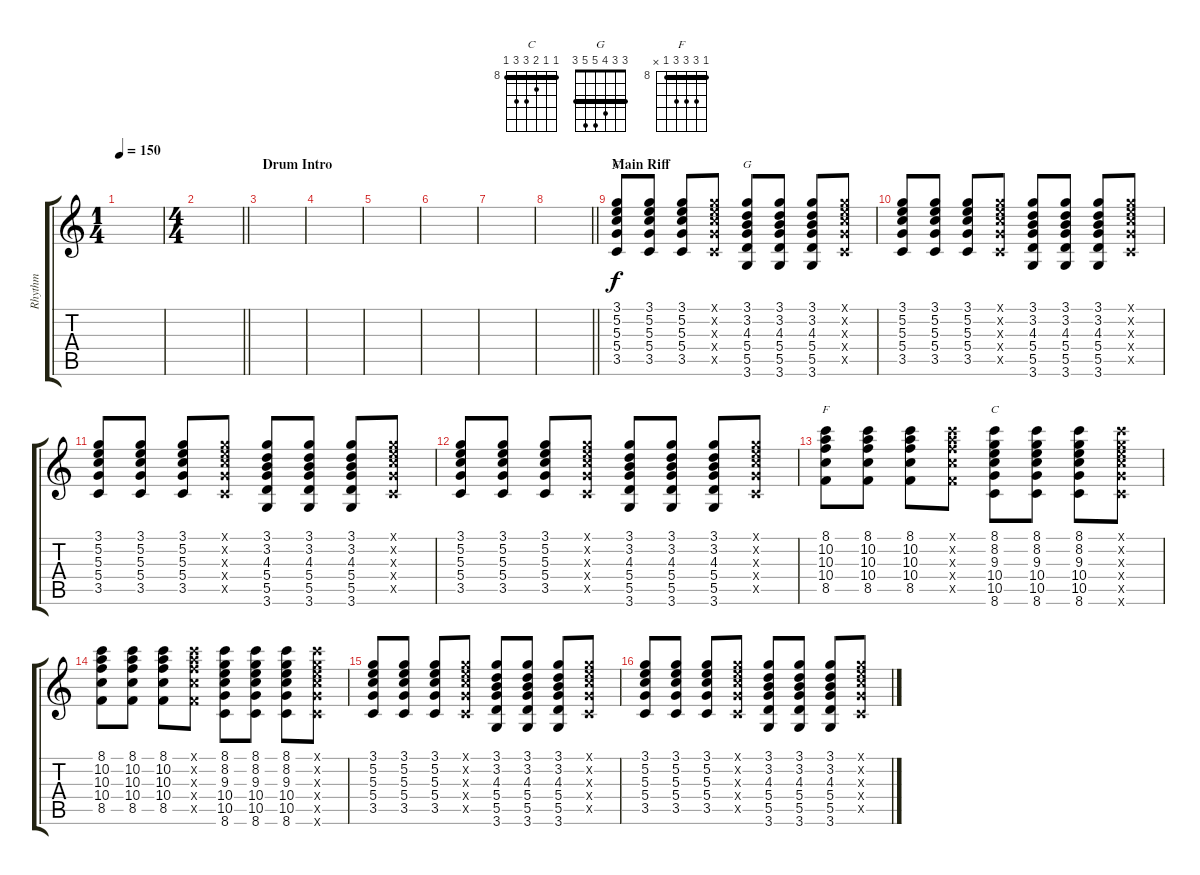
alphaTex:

\track ("Rhythm" "Rhythm") {instrument electricguitarjazz}
\staff {score tabs}
\tuning (E4 B3 G3 D3 A2 E2) {hide}
\chord ("C" 3 5 5 5 3 x) {barre 3}
\chord ("G" 3 3 4 5 5 3) {barre 3}
\chord ("F" 8 10 10 10 8 x) {firstfret 8 barre 8}
\chord ("C" 8 8 9 10 10 8) {firstfret 8 barre 8}
\ts (1 4)
\tempo 150
\clef g2
\ks c
|
\ts (4 4)
\barLineRight lightlight
|
\section ("" "Drum Intro")
|
|
|
|
|
\barLineRight lightlight
|
\section ("" "Main Riff")
(3.1 5.2 5.3 5.4 3.5).8{ch "C"} (3.1 5.2 5.3 5.4 3.5).8 (3.1 5.2 5.3 5.4 3.5).8 (3.1{x} 5.2{x} 5.3{x} 5.4{x} 3.5{x}).8 (3.1 3.2 4.3 5.4 5.5 3.6).8{ch "G"} (3.1 3.2 4.3 5.4 5.5 3.6).8 (3.1 3.2 4.3 5.4 5.5 3.6).8 (3.1{x} 5.2{x} 5.3{x} 5.4{x} 3.5{x}).8 |
(3.1 5.2 5.3 5.4 3.5).8 (3.1 5.2 5.3 5.4 3.5).8 (3.1 5.2 5.3 5.4 3.5).8 (3.1{x} 5.2{x} 5.3{x} 5.4{x} 3.5{x}).8 (3.1 3.2 4.3 5.4 5.5 3.6).8 (3.1 3.2 4.3 5.4 5.5 3.6).8 (3.1 3.2 4.3 5.4 5.5 3.6).8 (3.1{x} 5.2{x} 5.3{x} 5.4{x} 3.5{x}).8 |
(3.1 5.2 5.3 5.4 3.5).8 (3.1 5.2 5.3 5.4 3.5).8 (3.1 5.2 5.3 5.4 3.5).8 (3.1{x} 5.2{x} 5.3{x} 5.4{x} 3.5{x}).8 (3.1 3.2 4.3 5.4 5.5 3.6).8 (3.1 3.2 4.3 5.4 5.5 3.6).8 (3.1 3.2 4.3 5.4 5.5 3.6).8 (3.1{x} 5.2{x} 5.3{x} 5.4{x} 3.5{x}).8 |
(3.1 5.2 5.3 5.4 3.5).8 (3.1 5.2 5.3 5.4 3.5).8 (3.1 5.2 5.3 5.4 3.5).8 (3.1{x} 5.2{x} 5.3{x} 5.4{x} 3.5{x}).8 (3.1 3.2 4.3 5.4 5.5 3.6).8 (3.1 3.2 4.3 5.4 5.5 3.6).8 (3.1 3.2 4.3 5.4 5.5 3.6).8 (3.1{x} 5.2{x} 5.3{x} 5.4{x} 3.5{x}).8 |
(8.1 10.2 10.3 10.4 8.5).8{ch "F"} (8.1 10.2 10.3 10.4 8.5).8 (8.1 10.2 10.3 10.4 8.5).8 (8.1{x} 10.2{x} 10.3{x} 10.4{x} 8.5{x}).8 (8.1 8.2 9.3 10.4 10.5 8.6).8{ch "C"} (8.1 8.2 9.3 10.4 10.5 8.6).8 (8.1 8.2 9.3 10.4 10.5 8.6).8 (8.1{x} 8.2{x} 9.3{x} 10.4{x} 10.5{x} 8.6{x}).8 |
(8.1 10.2 10.3 10.4 8.5).8 (8.1 10.2 10.3 10.4 8.5).8 (8.1 10.2 10.3 10.4 8.5).8 (8.1{x} 10.2{x} 10.3{x} 10.4{x} 8.5{x}).8 (8.1 8.2 9.3 10.4 10.5 8.6).8 (8.1 8.2 9.3 10.4 10.5 8.6).8 (8.1 8.2 9.3 10.4 10.5 8.6).8 (8.1{x} 8.2{x} 9.3{x} 10.4{x} 10.5{x} 8.6{x}).8 |
(3.1 5.2 5.3 5.4 3.5).8 (3.1 5.2 5.3 5.4 3.5).8 (3.1 5.2 5.3 5.4 3.5).8 (3.1{x} 5.2{x} 5.3{x} 5.4{x} 3.5{x}).8 (3.1 3.2 4.3 5.4 5.5 3.6).8 (3.1 3.2 4.3 5.4 5.5 3.6).8 (3.1 3.2 4.3 5.4 5.5 3.6).8 (3.1{x} 5.2{x} 5.3{x} 5.4{x} 3.5{x}).8 |
(3.1 5.2 5.3 5.4 3.5).8 (3.1 5.2 5.3 5.4 3.5).8 (3.1 5.2 5.3 5.4 3.5).8 (3.1{x} 5.2{x} 5.3{x} 5.4{x} 3.5{x}).8 (3.1 3.2 4.3 5.4 5.5 3.6).8 (3.1 3.2 4.3 5.4 5.5 3.6).8 (3.1 3.2 4.3 5.4 5.5 3.6).8 (3.1{x} 5.2{x} 5.3{x} 5.4{x} 3.5{x}).8
